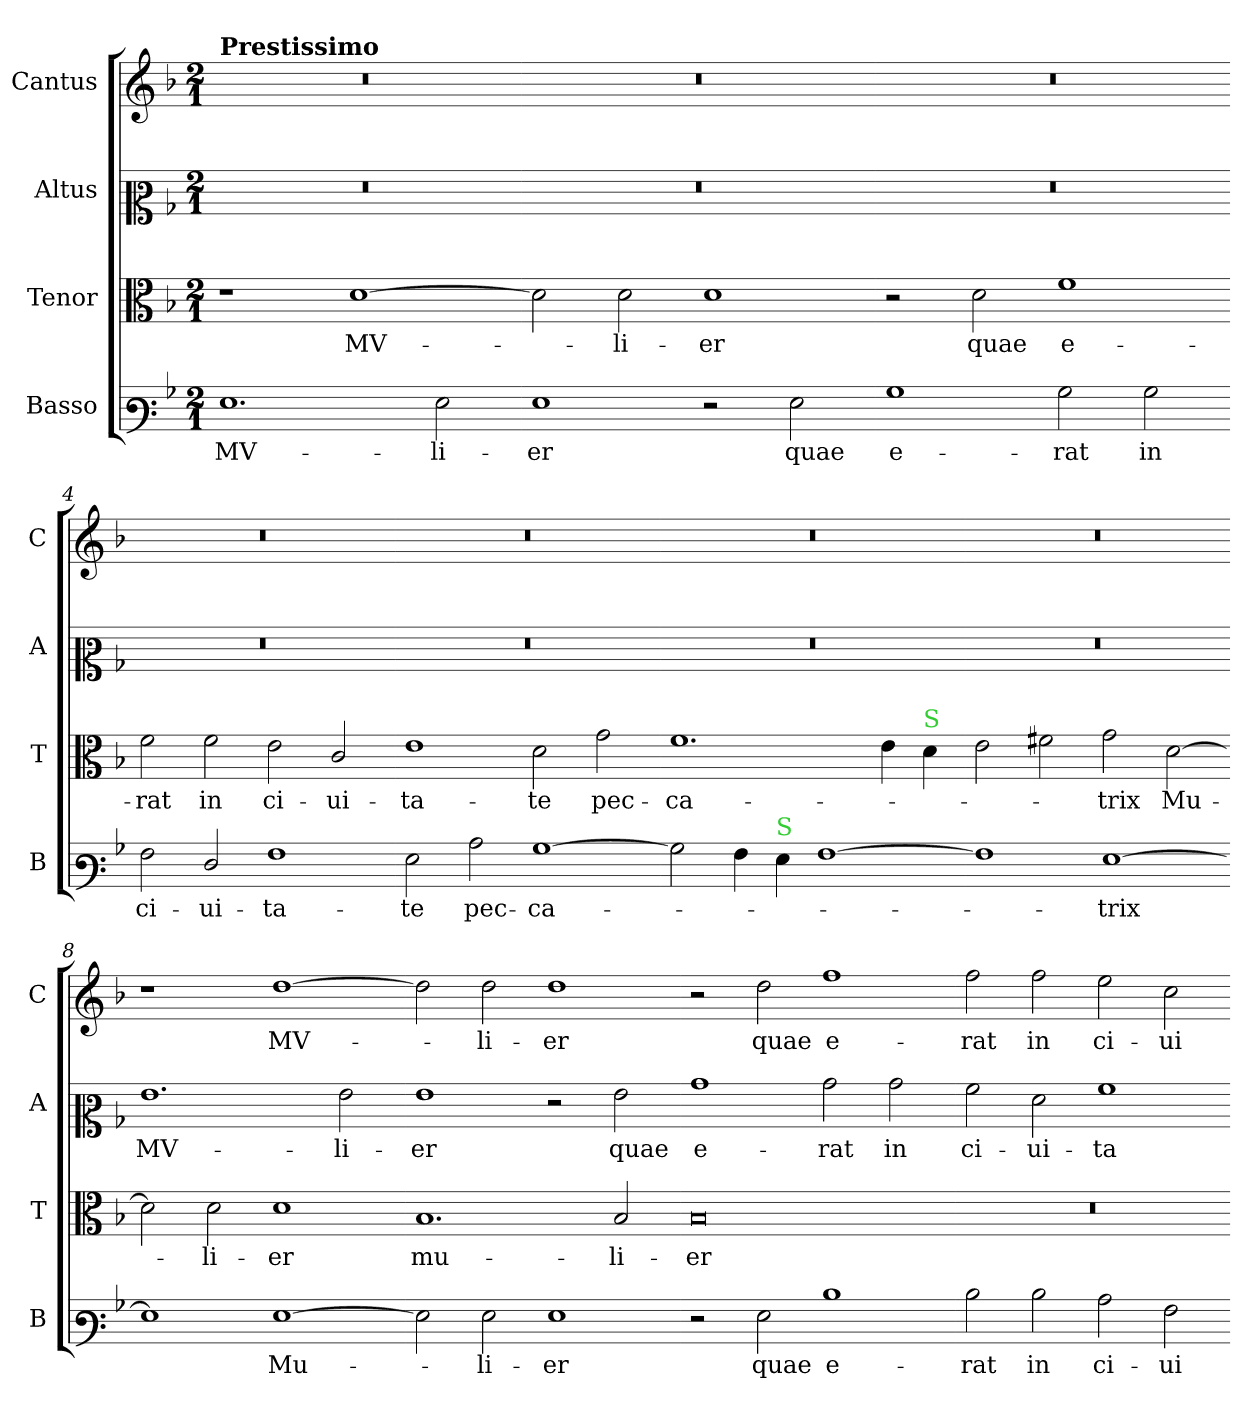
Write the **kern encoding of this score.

**kern	**text	**kern	**text	**kern	**text	**kern	**text
*part4	*part4	*part3	*part3	*part2	*part2	*part1	*part1
*staff4	*staff4	*staff3	*staff3	*staff2	*staff2	*staff1	*staff1
*I"Basso	*	*I"Tenor	*	*I"Altus	*	*I"Cantus	*
*I'B	*	*I'T	*	*I'A	*	*I'C	*
*clefF3	*	*clefC3	*	*clefC2	*	*clefG2	*
*k[b-]	*	*k[b-]	*	*k[b-]	*	*k[b-]	*
*M2/1	*	*M2/1	*	*M2/1	*	*M2/1	*
=1	=1	=1	=1	=1	=1	=1	=1
!	!	!	!	!	!	!LO:TX:a:B:t=Prestissimo	!
1.G	MV-	1r	.	0r	.	0r	.
.	.	[1d	MV-	.	.	.	.
2G\	-li-	.	.	.	.	.	.
=2-	=2-	=2-	=2-	=2-	=2-	=2-	=2-
1G	-er	2d]	.	0r	.	0r	.
.	.	2d\	-li-	.	.	.	.
2r	.	1d	-er	.	.	.	.
2G\	quae	.	.	.	.	.	.
=3-	=3-	=3-	=3-	=3-	=3-	=3-	=3-
1B-	e-	2r	.	0r	.	0r	.
.	.	2d\	quae	.	.	.	.
2B-\	-rat	1f	e-	.	.	.	.
2B-\	in	.	.	.	.	.	.
=4-	=4-	=4-	=4-	=4-	=4-	=4-	=4-
2A\	ci-	2f\	-rat	0r	.	0r	.
2F/	-ui-	2f\	in	.	.	.	.
1A	-ta-	2e\	ci-	.	.	.	.
.	.	2c/	-ui-	.	.	.	.
=5-	=5-	=5-	=5-	=5-	=5-	=5-	=5-
2G\	-te	1e	-ta-	0r	.	0r	.
2c\	pec-	.	.	.	.	.	.
[1B-	-ca-	2d\	-te	.	.	.	.
.	.	2g\	pec-	.	.	.	.
=6-	=6-	=6-	=6-	=6-	=6-	=6-	=6-
2B-]	.	1.f	-ca-	0r	.	0r	.
4A\	.	.	.	.	.	.	.
!LO:TX:a:color=limegreen:t=S	!	!	!	!	!	!	!
4G\	.	.	.	.	.	.	.
[1A	.	.	.	.	.	.	.
.	.	4e\	.	.	.	.	.
!	!	!LO:TX:a:color=limegreen:t=S	!	!	!	!	!
.	.	4d\	.	.	.	.	.
=7-	=7-	=7-	=7-	=7-	=7-	=7-	=7-
1A]	.	2e\	.	0r	.	0r	.
.	.	2f#X\	.	.	.	.	.
[1G	-trix	2g\	-trix	.	.	.	.
.	.	[2d\	Mu-	.	.	.	.
=8-	=8-	=8-	=8-	=8-	=8-	=8-	=8-
1G]	.	2d\]	.	1.g	MV-	1r	.
.	.	2d\	-li-	.	.	.	.
[1G	Mu-	1d	-er	.	.	[1dd	MV-
.	.	.	.	2g\	-li-	.	.
=9-	=9-	=9-	=9-	=9-	=9-	=9-	=9-
2G]	.	1.B-	mu-	1g	-er	2dd]	.
2G\	-li-	.	.	.	.	2dd\	-li-
1G	-er	.	.	2r	.	1dd	-er
.	.	2B-/	-li-	2g\	quae	.	.
=10-	=10-	=10-	=10-	=10-	=10-	=10-	=10-
2r	.	0B-	-er	1b-	e-	2r	.
2G\	quae	.	.	.	.	2dd\	quae
1d	e-	.	.	2b-\	-rat	1ff	e-
.	.	.	.	2b-\	in	.	.
=11-	=11-	=11-	=11-	=11-	=11-	=11-	=11-
2d\	-rat	0r	.	2a\	ci-	2ff\	-rat
2d\	in	.	.	2f\	-ui-	2ff\	in
2c\	ci-	.	.	1a	-ta-	2ee\	ci-
2A\	-ui-	.	.	.	.	2cc\	-ui-
=-	=-	=-	=-	=-	=-	=-	=-
*-	*-	*-	*-	*-	*-	*-	*-
